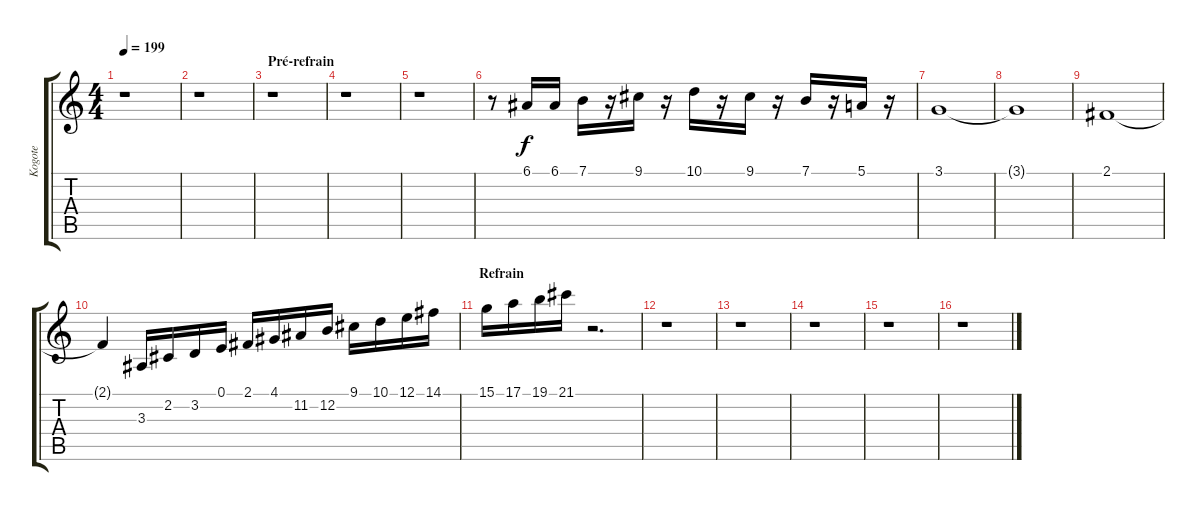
\track ("Kogote" "Kogote") {instrument trumpet}
\staff {score tabs}
\tuning (E4 B3 G3 D3 A2 E2) {hide}
\ts (4 4)
\tempo 199
\clef g2
\ks c
r.1{dy f} |
r.1 |
\section ("" "Pré-refrain")
r.1 |
r.1 |
r.1 |
r.8 6.1.16 6.1.16 7.1.16 r.16 9.1.16 r.16 10.1.16 r.16 9.1.16 r.16 7.1.16 r.16 5.1.16 r.16 |
3.1.1 |
3.1{t}.1 |
2.1.1 |
2.1{t}.4 3.3.16 2.2.16 3.2.16 0.1.16 2.1.16 4.1.16 11.2.16 12.2.16 9.1.16 10.1.16 12.1.16 14.1.16 |
\section ("" "Refrain")
15.1.16 17.1.16 19.1.16 21.1.16 r.2{d} |
r.1 |
r.1 |
r.1 |
r.1 |
r.1
